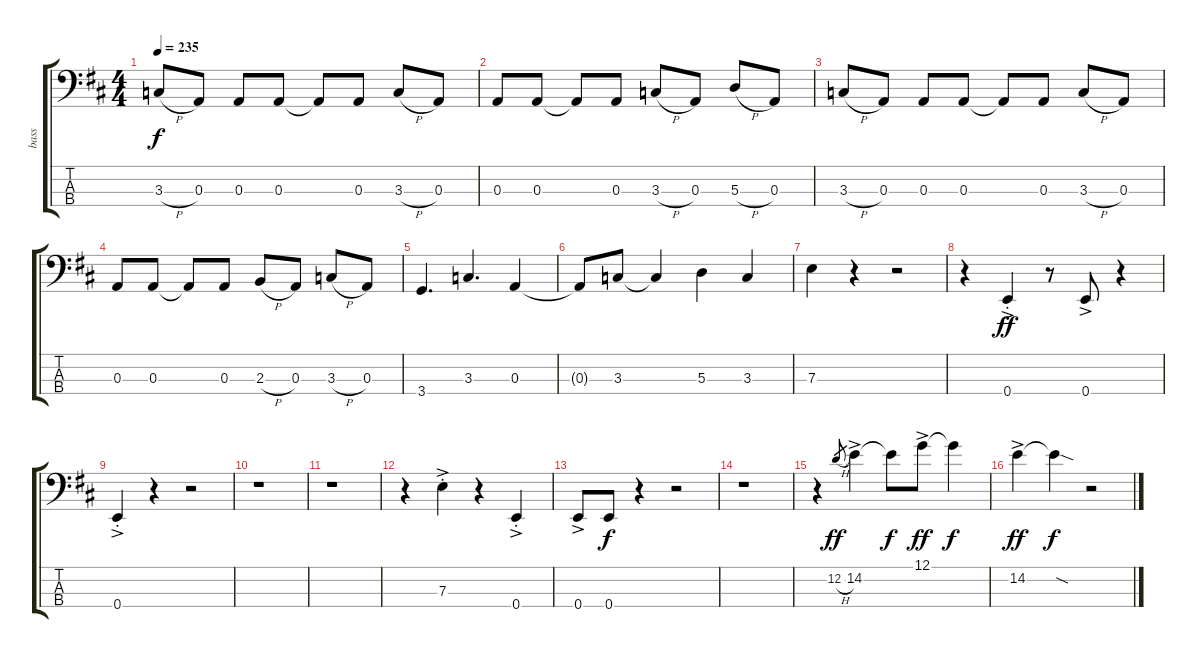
\track ("bass" "bass") {instrument electricbassfinger}
\staff {score tabs}
\tuning (G2 D2 A1 E1) {hide}
\ts (4 4)
\tempo 235
\clef f4
\ks d
3.3{h}.8{dy f} 0.3.8 0.3.8 0.3.8 0.3{t}.8 0.3.8 3.3{h}.8 0.3.8 |
0.3.8 0.3.8 0.3{t}.8 0.3.8 3.3{h}.8 0.3.8 5.3{h}.8 0.3.8 |
3.3{h}.8 0.3.8 0.3.8 0.3.8 0.3{t}.8 0.3.8 3.3{h}.8 0.3.8 |
0.3.8 0.3.8 0.3{t}.8 0.3.8 2.3{h}.8 0.3.8 3.3{h}.8 0.3.8 |
3.4.4{d} 3.3.4{d} 0.3.4 |
0.3{t}.8 3.3.8 3.3{t}.4 5.3.4 3.3.4 |
7.3.4 r.4 r.2 |
r.4 0.4{ac st}.4{dy ff} r.8 0.4{ac}.8 r.4 |
0.4{ac st}.4 r.4 r.2 |
r.1 |
r.1 |
r.4 7.3{ac st}.4 r.4 0.4{ac st}.4 |
0.4{ac}.8 0.4.8{dy f} r.4 r.2 |
r.1 |
r.4 12.2{h}.8{gr dy ff} 14.2{ac}.4 14.2{t}.8{dy f} 12.1{ac}.8{dy ff} 12.1{t}.4{dy f} |
14.2{ac}.4{dy ff} 14.2{sod t}.4{dy f} r.2
